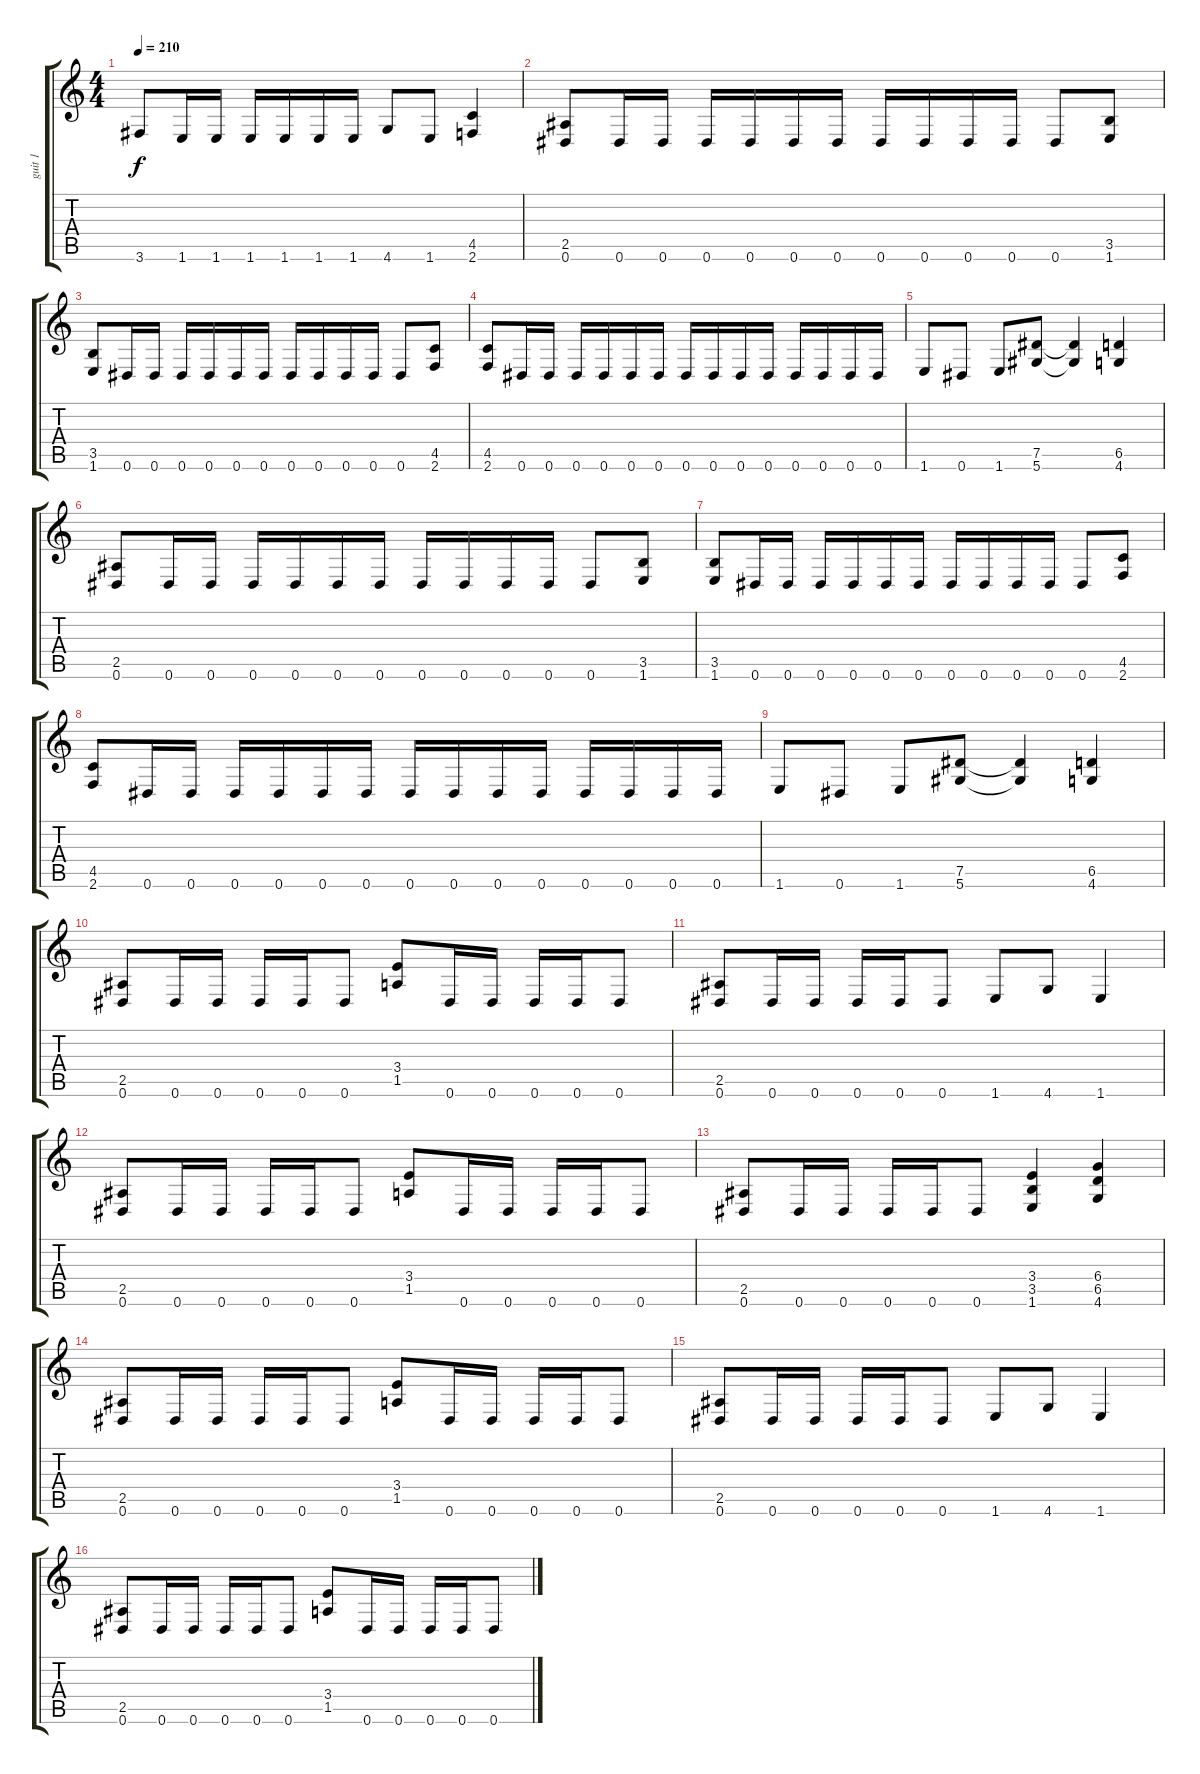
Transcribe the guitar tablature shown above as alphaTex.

\track ("guit 1" "guit 1") {instrument distortionguitar}
\staff {score tabs}
\tuning (Eb4 Bb3 Gb3 Db3 Ab2 Eb2) {hide}
\ts (4 4)
\tempo 210
\clef g2
\ks c
3.6.8{dy f} 1.6.16 1.6.16 1.6.16 1.6.16 1.6.16 1.6.16 4.6.8 1.6.8 (4.5 2.6).4 |
(2.5 0.6).8 0.6.16 0.6.16 0.6.16 0.6.16 0.6.16 0.6.16 0.6.16 0.6.16 0.6.16 0.6.16 0.6.8 (3.5 1.6).8 |
(3.5 1.6).8 0.6.16 0.6.16 0.6.16 0.6.16 0.6.16 0.6.16 0.6.16 0.6.16 0.6.16 0.6.16 0.6.8 (4.5 2.6).8 |
(4.5 2.6).8 0.6.16 0.6.16 0.6.16 0.6.16 0.6.16 0.6.16 0.6.16 0.6.16 0.6.16 0.6.16 0.6.16 0.6.16 0.6.16 0.6.16 |
1.6.8 0.6.8 1.6.8 (7.5 5.6).8 (7.5{t} 5.6{t}).4 (6.5 4.6).4 |
(2.5 0.6).8 0.6.16 0.6.16 0.6.16 0.6.16 0.6.16 0.6.16 0.6.16 0.6.16 0.6.16 0.6.16 0.6.8 (3.5 1.6).8 |
(3.5 1.6).8 0.6.16 0.6.16 0.6.16 0.6.16 0.6.16 0.6.16 0.6.16 0.6.16 0.6.16 0.6.16 0.6.8 (4.5 2.6).8 |
(4.5 2.6).8 0.6.16 0.6.16 0.6.16 0.6.16 0.6.16 0.6.16 0.6.16 0.6.16 0.6.16 0.6.16 0.6.16 0.6.16 0.6.16 0.6.16 |
1.6.8 0.6.8 1.6.8 (7.5 5.6).8 (7.5{t} 5.6{t}).4 (6.5 4.6).4 |
(2.5 0.6).8 0.6.16 0.6.16 0.6.16 0.6.16 0.6.8 (3.4 1.5).8 0.6.16 0.6.16 0.6.16 0.6.16 0.6.8 |
(2.5 0.6).8 0.6.16 0.6.16 0.6.16 0.6.16 0.6.8 1.6.8 4.6.8 1.6.4 |
(2.5 0.6).8 0.6.16 0.6.16 0.6.16 0.6.16 0.6.8 (3.4 1.5).8 0.6.16 0.6.16 0.6.16 0.6.16 0.6.8 |
(2.5 0.6).8 0.6.16 0.6.16 0.6.16 0.6.16 0.6.8 (3.4 3.5 1.6).4 (6.4 6.5 4.6).4 |
(2.5 0.6).8 0.6.16 0.6.16 0.6.16 0.6.16 0.6.8 (3.4 1.5).8 0.6.16 0.6.16 0.6.16 0.6.16 0.6.8 |
(2.5 0.6).8 0.6.16 0.6.16 0.6.16 0.6.16 0.6.8 1.6.8 4.6.8 1.6.4 |
(2.5 0.6).8 0.6.16 0.6.16 0.6.16 0.6.16 0.6.8 (3.4 1.5).8 0.6.16 0.6.16 0.6.16 0.6.16 0.6.8
